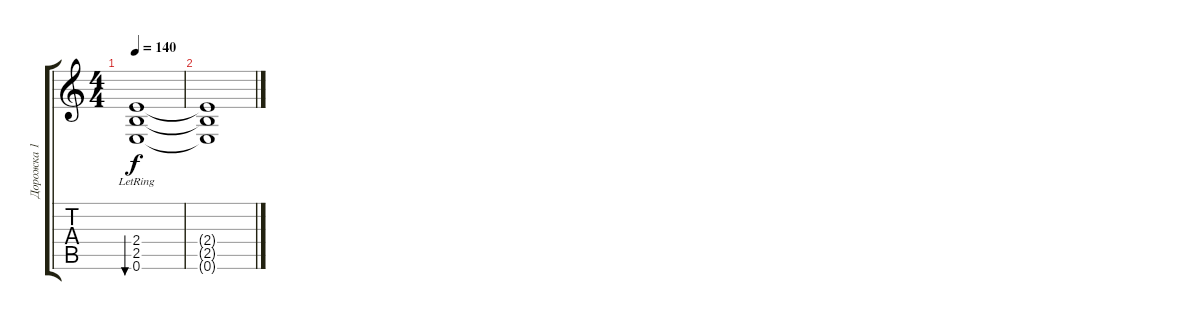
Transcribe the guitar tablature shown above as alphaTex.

\track ("Дорожка 1" "Дорожка 1") {instrument acousticguitarsteel}
\staff {score tabs}
\tuning (E4 B3 G3 D3 A2 E2) {hide}
\ts (4 4)
\tempo 140
\clef g2
\ks c
(2.4{lr} 2.5 0.6).1{bu 480 dy f} |
(2.4{t} 2.5{t} 0.6{t}).1
